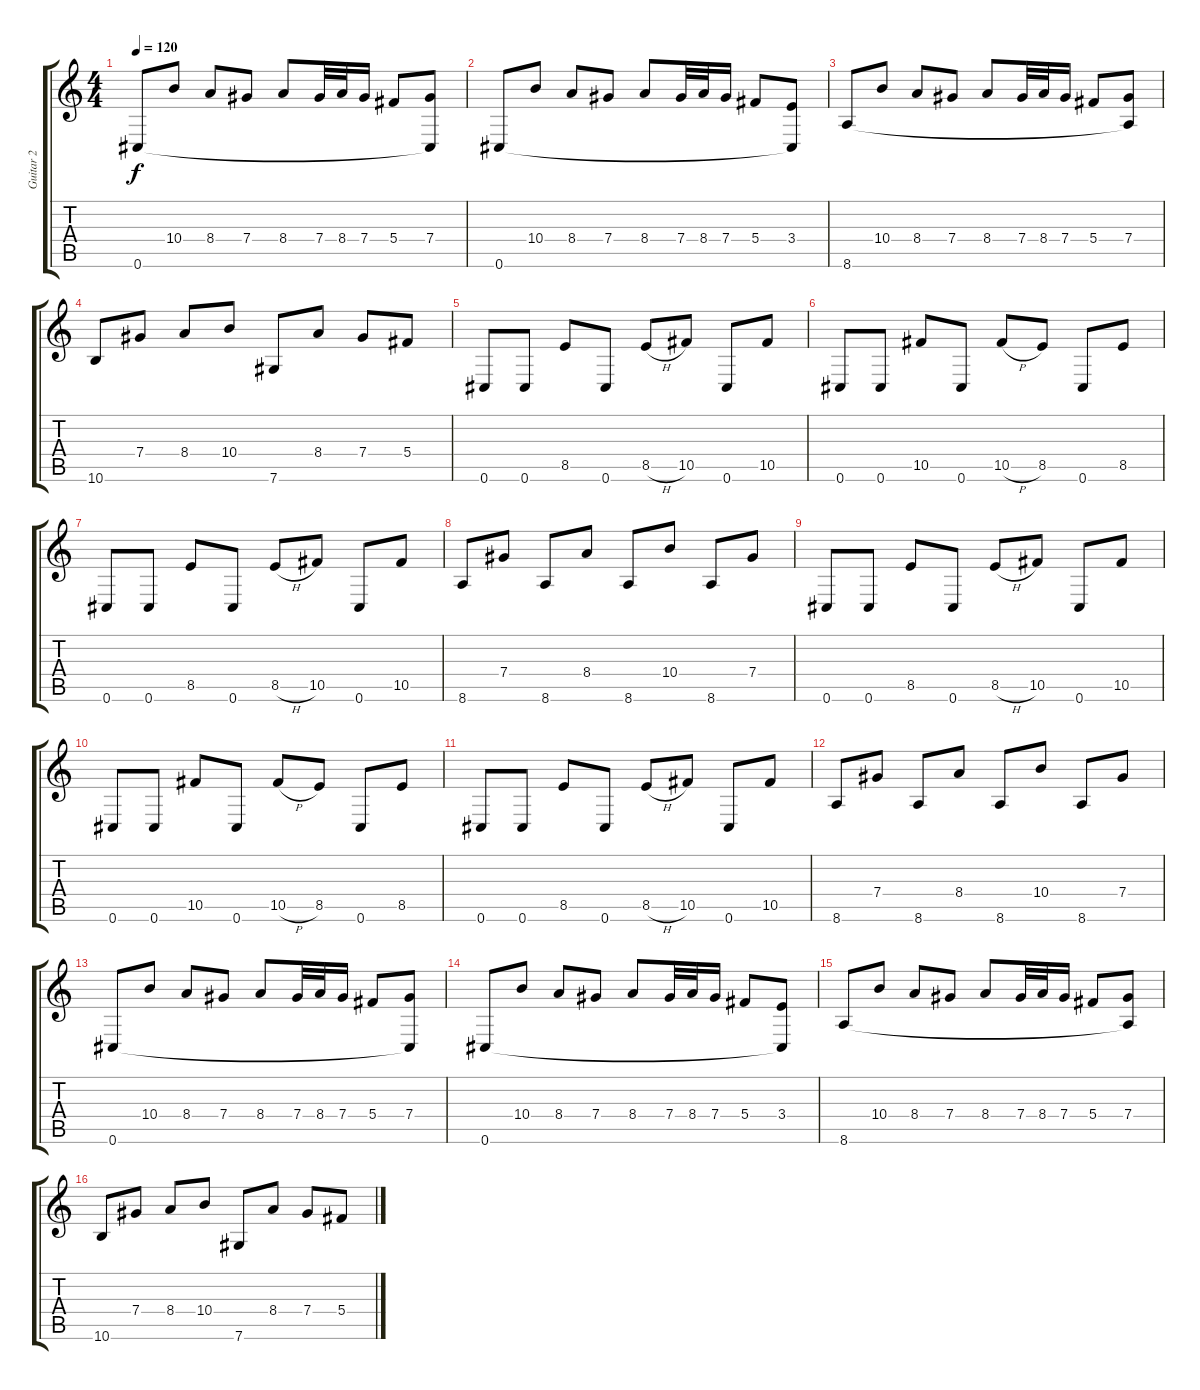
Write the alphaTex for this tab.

\track ("Guitar 2" "Guitar 2") {instrument acousticguitarsteel}
\staff {score tabs}
\tuning (Eb4 Bb3 Gb3 Db3 Ab2 Db2) {hide}
\ts (4 4)
\tempo 120
\clef g2
\ks c
0.6.8{dy f} 10.4.8 8.4.8 7.4.8 8.4.8 7.4.32 8.4.32 7.4.16 5.4.8 (7.4 0.6{t}).8 |
0.6.8 10.4.8 8.4.8 7.4.8 8.4.8 7.4.32 8.4.32 7.4.16 5.4.8 (3.4 0.6{t}).8 |
8.6.8 10.4.8 8.4.8 7.4.8 8.4.8 7.4.32 8.4.32 7.4.16 5.4.8 (7.4 8.6{t}).8 |
10.6.8 7.4.8 8.4.8 10.4.8 7.6.8 8.4.8 7.4.8 5.4.8 |
0.6.8 0.6.8 8.5.8 0.6.8 8.5{h}.8 10.5.8 0.6.8 10.5.8 |
0.6.8 0.6.8 10.5.8 0.6.8 10.5{h}.8 8.5.8 0.6.8 8.5.8 |
0.6.8 0.6.8 8.5.8 0.6.8 8.5{h}.8 10.5.8 0.6.8 10.5.8 |
8.6.8 7.4.8 8.6.8 8.4.8 8.6.8 10.4.8 8.6.8 7.4.8 |
0.6.8 0.6.8 8.5.8 0.6.8 8.5{h}.8 10.5.8 0.6.8 10.5.8 |
0.6.8 0.6.8 10.5.8 0.6.8 10.5{h}.8 8.5.8 0.6.8 8.5.8 |
0.6.8 0.6.8 8.5.8 0.6.8 8.5{h}.8 10.5.8 0.6.8 10.5.8 |
8.6.8 7.4.8 8.6.8 8.4.8 8.6.8 10.4.8 8.6.8 7.4.8 |
0.6.8 10.4.8 8.4.8 7.4.8 8.4.8 7.4.32 8.4.32 7.4.16 5.4.8 (7.4 0.6{t}).8 |
0.6.8 10.4.8 8.4.8 7.4.8 8.4.8 7.4.32 8.4.32 7.4.16 5.4.8 (3.4 0.6{t}).8 |
8.6.8 10.4.8 8.4.8 7.4.8 8.4.8 7.4.32 8.4.32 7.4.16 5.4.8 (7.4 8.6{t}).8 |
10.6.8 7.4.8 8.4.8 10.4.8 7.6.8 8.4.8 7.4.8 5.4.8
